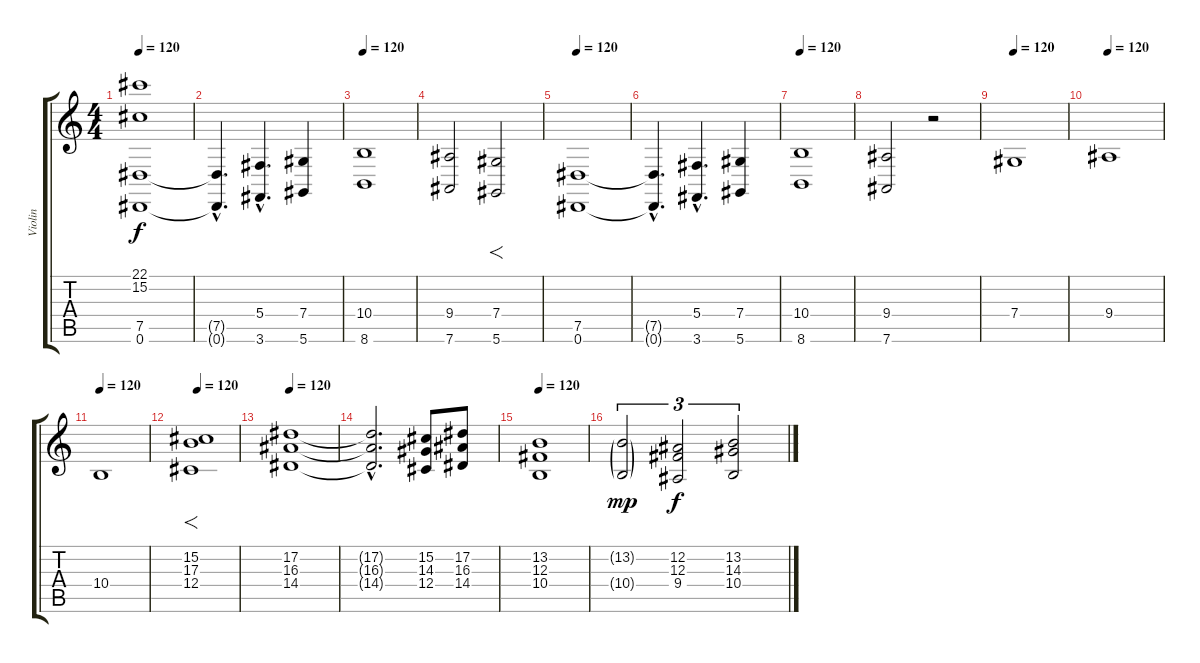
\track ("Violin" "Violin") {instrument violin}
\staff {score tabs}
\tuning (Eb4 Bb3 Gb3 Db3 Ab2 Eb2) {hide}
\ts (4 4)
\tempo 120
\clef g2
\ks c
(22.1{t} 15.2{t} 7.5 0.6).1{dy f} |
(7.5{hac t} 0.6{hac t}).4{d} (5.4{hac} 3.6{hac}).4{d volume 10} (7.4 5.6).4 |
\tempo 120
(10.4 8.6).1 |
(9.4 7.6).2 (7.4 5.6).2{f} |
\tempo 120
(7.5 0.6).1 |
(7.5{hac t} 0.6{hac t}).4{d} (5.4{hac} 3.6{hac}).4{d} (7.4 5.6).4 |
\tempo 120
(10.4 8.6).1 |
(9.4 7.6).2 r.2 |
\tempo 120
7.4.1 |
\tempo 120
9.4.1 |
\tempo 120
10.4.1 |
\tempo 120
(15.2 17.3 12.4).1{f} |
\tempo 120
(17.2 16.3 14.4).1 |
(17.2{hac t} 16.3{hac t} 14.4{hac t}).2{d} (15.2 14.3 12.4).8 (17.2 16.3 14.4).8 |
\tempo 120
(13.2 12.3 10.4).1 |
(13.2{g} 10.4{g}).2{tu (3 2) dy mp} (12.2 12.3 9.4).2{tu (3 2) dy f} (13.2 14.3 10.4).2{tu (3 2)}
